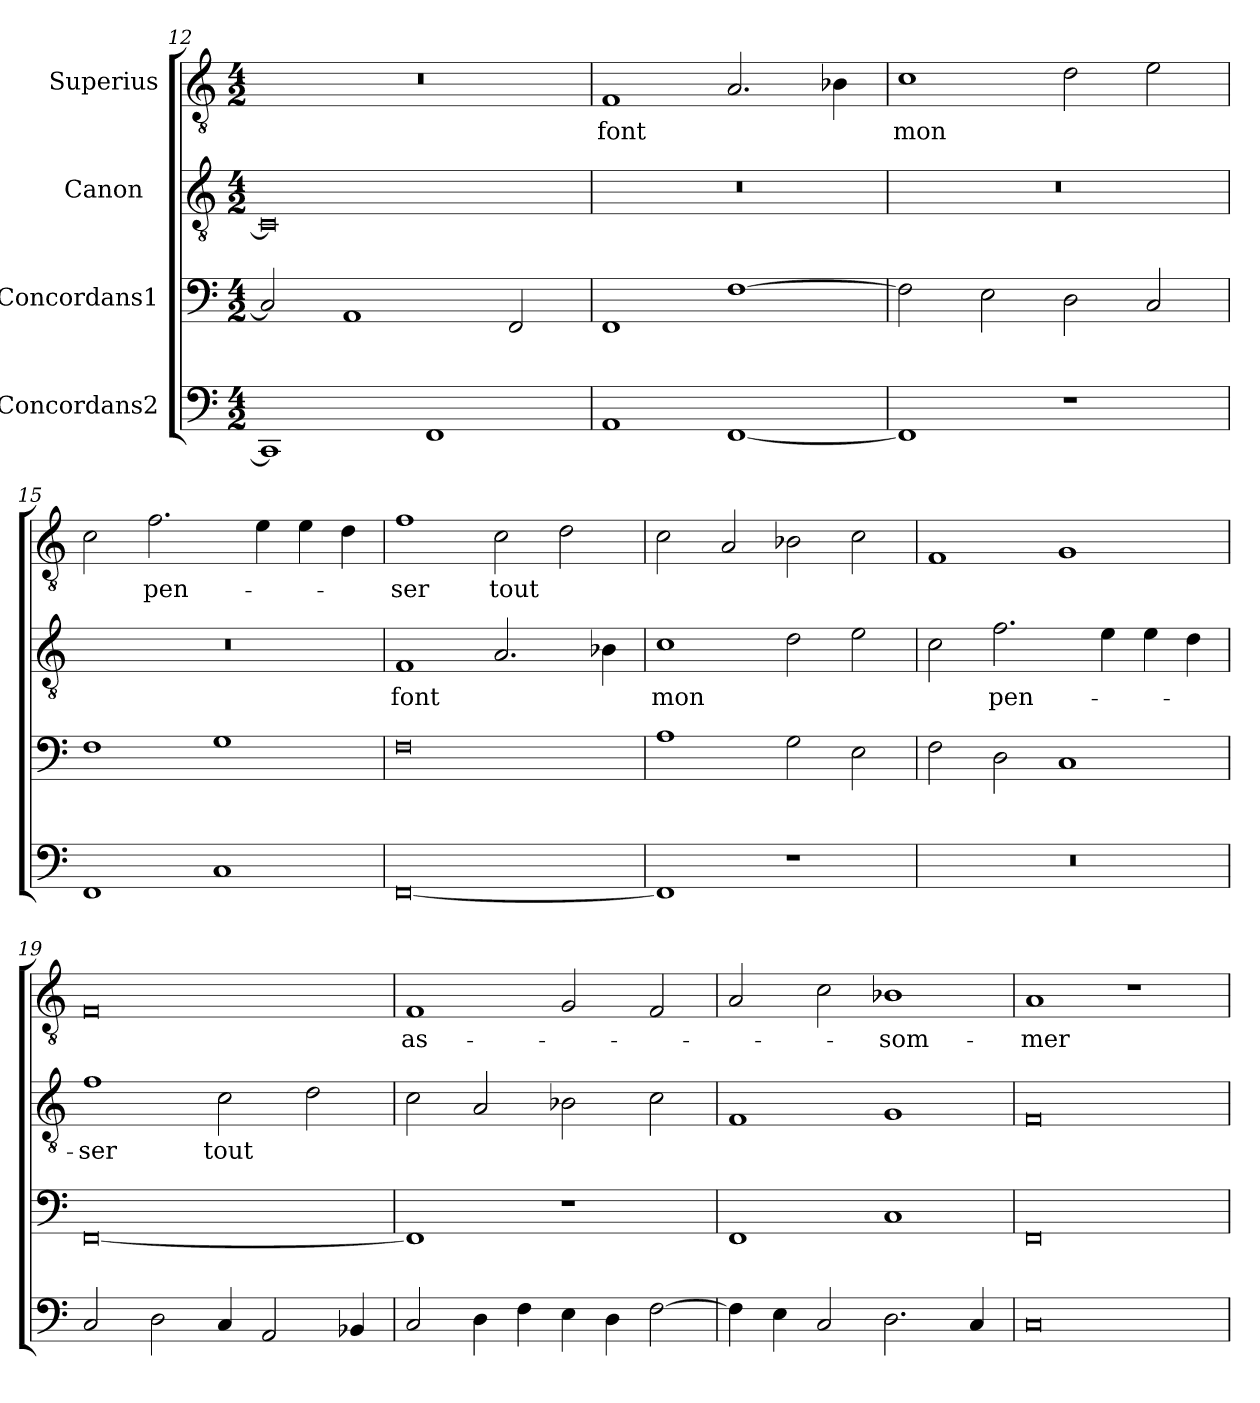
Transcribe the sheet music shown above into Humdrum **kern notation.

**kern	**kern	**kern	**text	**kern	**text
*part4	*part3	*part2	*part2	*part1	*part1
*staff4	*staff3	*staff2	*staff2	*staff1	*staff1
*I"Concordans2	*I"Concordans1	*I"Canon  	*	*I"Superius	*
*clefF4	*clefF4	*clefGv2	*	*clefGv2	*
*M4/2	*M4/2	*M4/2	*	*M4/2	*
=12	=12	=12	=12	=12	=12
1CC]	2C]	0C]	.	0r	.
.	1AA	.	.	.	.
1FF	.	.	.	.	.
.	2FF	.	.	.	.
=13	=13	=13	=13	=13	=13
1AA	1FF	0r	.	1F	-font
[1FF	[1F	.	.	2.A	.
.	.	.	.	4B-X	.
=14	=14	=14	=14	=14	=14
1FF]	2F]	0r	.	1c	-mon
.	2E	.	.	.	.
1r	2D	.	.	2d	.
.	2C	.	.	2e	.
=15	=15	=15	=15	=15	=15
1FF	1F	0r	.	2c	.
.	.	.	.	2.f	pen-
1C	1G	.	.	.	.
.	.	.	.	4e	.
.	.	.	.	4e	.
.	.	.	.	4d	.
=16	=16	=16	=16	=16	=16
[0FF	0F	1F	-font	1f	-ser
.	.	2.A	.	2c	-tout
.	.	.	.	2d	.
.	.	4B-X	.	.	.
=17	=17	=17	=17	=17	=17
1FF]	1A	1c	-mon	2c	.
.	.	.	.	2A	.
1r	2G	2d	.	2B-X	.
.	2E	2e	.	2c	.
=18	=18	=18	=18	=18	=18
0r	2F	2c	.	1F	.
.	2D	2.f	pen-	.	.
.	1C	.	.	1G	.
.	.	4e	.	.	.
.	.	4e	.	.	.
.	.	4d	.	.	.
=19	=19	=19	=19	=19	=19
2C	[0FF	1f	-ser	0F	.
2D	.	.	.	.	.
4C	.	2c	-tout	.	.
2AA	.	.	.	.	.
.	.	2d	.	.	.
4BB-X	.	.	.	.	.
=20	=20	=20	=20	=20	=20
2C	1FF]	2c	.	1F	as-
4D	.	2A	.	.	.
4F	.	.	.	.	.
4E	1r	2B-X	.	2G	.
4D	.	.	.	.	.
[2F	.	2c	.	2F	.
=21	=21	=21	=21	=21	=21
4F]	1FF	1F	.	2A	.
4E	.	.	.	.	.
2C	.	.	.	2c	.
2.D	1C	1G	.	1B-X	-som-
4C	.	.	.	.	.
=22	=22	=22	=22	=22	=22
0C	0FF	0F	.	1A	-mer
.	.	.	.	1r	.
=	=	=	=	=	=
*-	*-	*-	*-	*-	*-
